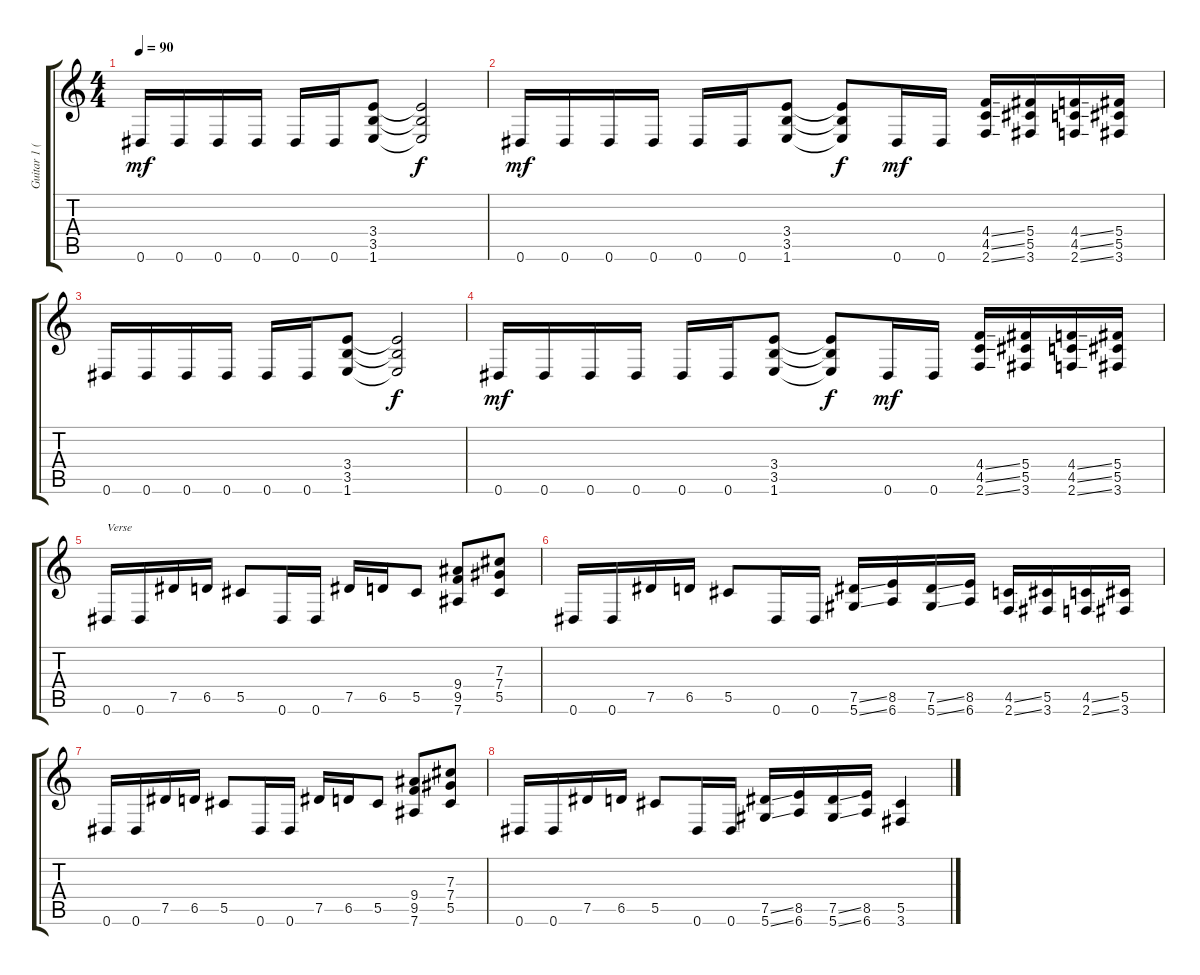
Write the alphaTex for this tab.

\track ("Guitar 1 (Dave Mustaine)" "Guitar 1 (") {instrument distortionguitar}
\staff {score tabs}
\tuning (Eb4 Bb3 Gb3 Db3 Ab2 Eb2) {hide}
\ts (4 4)
\tempo 90
\clef g2
\ks c
0.6.16{dy mf} 0.6.16 0.6.16 0.6.16 0.6.16 0.6.16 (3.4 3.5 1.6).8 (3.4{t} 3.5{t} 1.6{t}).2{dy f} |
0.6.16{dy mf} 0.6.16 0.6.16 0.6.16 0.6.16 0.6.16 (3.4 3.5 1.6).8 (3.4{t} 3.5{t} 1.6{t}).8{dy f} 0.6.16{dy mf} 0.6.16 (4.4{ss} 4.5{ss} 2.6{ss}).16 (5.4 5.5 3.6).16 (4.4{ss} 4.5{ss} 2.6{ss}).16 (5.4 5.5 3.6).16 |
0.6.16 0.6.16 0.6.16 0.6.16 0.6.16 0.6.16 (3.4 3.5 1.6).8 (3.4{t} 3.5{t} 1.6{t}).2{dy f} |
0.6.16{dy mf} 0.6.16 0.6.16 0.6.16 0.6.16 0.6.16 (3.4 3.5 1.6).8 (3.4{t} 3.5{t} 1.6{t}).8{dy f} 0.6.16{dy mf} 0.6.16 (4.4{ss} 4.5{ss} 2.6{ss}).16 (5.4 5.5 3.6).16 (4.4{ss} 4.5{ss} 2.6{ss}).16 (5.4 5.5 3.6).16 |
0.6.16{txt "Verse"} 0.6.16 7.5.16 6.5.16 5.5.8 0.6.16 0.6.16 7.5.16 6.5.16 5.5.8 (9.4 9.5 7.6).8 (7.3 7.4 5.5).8 |
0.6.16 0.6.16 7.5.16 6.5.16 5.5.8 0.6.16 0.6.16 (7.5{ss} 5.6{ss}).16 (8.5 6.6).16 (7.5{ss} 5.6{ss}).16 (8.5 6.6).16 (4.5{ss} 2.6{ss}).16 (5.5 3.6).16 (4.5{ss} 2.6{ss}).16 (5.5 3.6).16 |
0.6.16 0.6.16 7.5.16 6.5.16 5.5.8 0.6.16 0.6.16 7.5.16 6.5.16 5.5.8 (9.4 9.5 7.6).8 (7.3 7.4 5.5).8 |
0.6.16 0.6.16 7.5.16 6.5.16 5.5.8 0.6.16 0.6.16 (7.5{ss} 5.6{ss}).16 (8.5 6.6).16 (7.5{ss} 5.6{ss}).16 (8.5 6.6).16 (5.5 3.6).4
